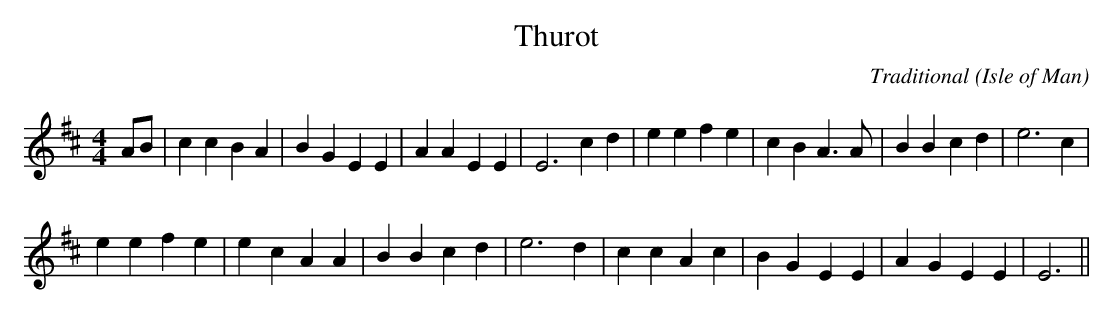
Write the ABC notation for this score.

X:1
T:Thurot
C:Traditional
O:Isle of Man
M:4/4
L:1/4
K:D
A/B/|cc BA|BG EE|AA EE|E3 cd|ee fe|cB A>A|BB cd|e3 c|
ee fe|ec AA|BB cd|e3 d|cc Ac|BG EE|AG EE|E3||
